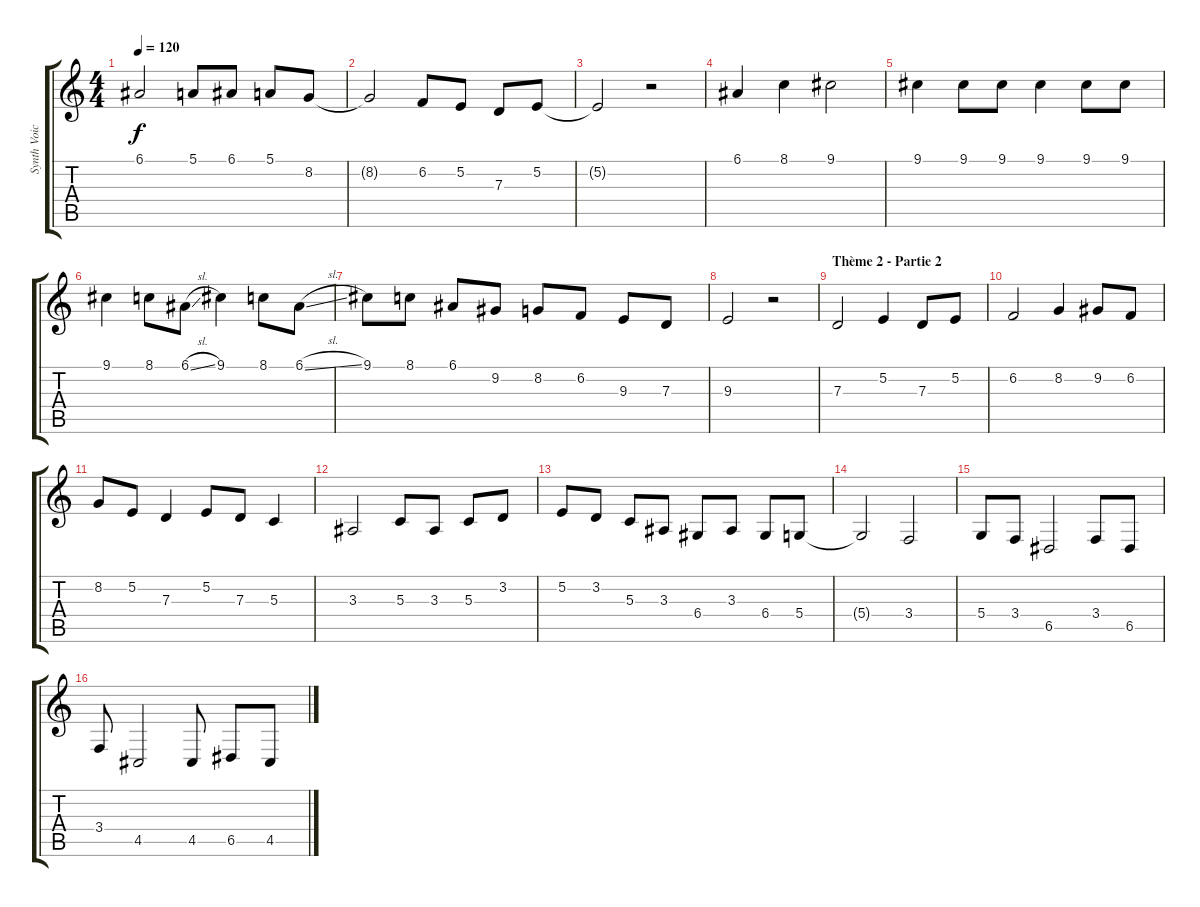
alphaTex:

\track ("Synth Voice" "Synth Voic") {instrument synthvoice}
\staff {score tabs}
\tuning (E4 B3 G3 D3 A2 E2) {hide}
\ts (4 4)
\tempo 120
\clef g2
\ks c
6.1.2{dy f} 5.1.8 6.1.8 5.1.8 8.2.8 |
8.2{t}.2 6.2.8 5.2.8 7.3.8 5.2.8 |
5.2{t}.2 r.2 |
6.1.4 8.1.4 9.1.2 |
9.1.4 9.1.8 9.1.8 9.1.4 9.1.8 9.1.8 |
9.1.4 8.1.8 6.1{sl}.8 9.1.4 8.1.8 6.1{sl}.8 |
9.1.8 8.1.8 6.1.8 9.2.8 8.2.8 6.2.8 9.3.8 7.3.8 |
9.3.2 r.2 |
\section ("" "Thème 2 - Partie 2")
7.3.2 5.2.4 7.3.8 5.2.8 |
6.2.2 8.2.4 9.2.8 6.2.8 |
8.2.8 5.2.8 7.3.4 5.2.8 7.3.8 5.3.4 |
3.3.2 5.3.8 3.3.8 5.3.8 3.2.8 |
5.2.8 3.2.8 5.3.8 3.3.8 6.4.8 3.3.8 6.4.8 5.4.8 |
5.4{t}.2 3.4.2 |
5.4.8 3.4.8 6.5.2 3.4.8 6.5.8 |
3.4.8 4.5.2 4.5.8 6.5.8 4.5.8
